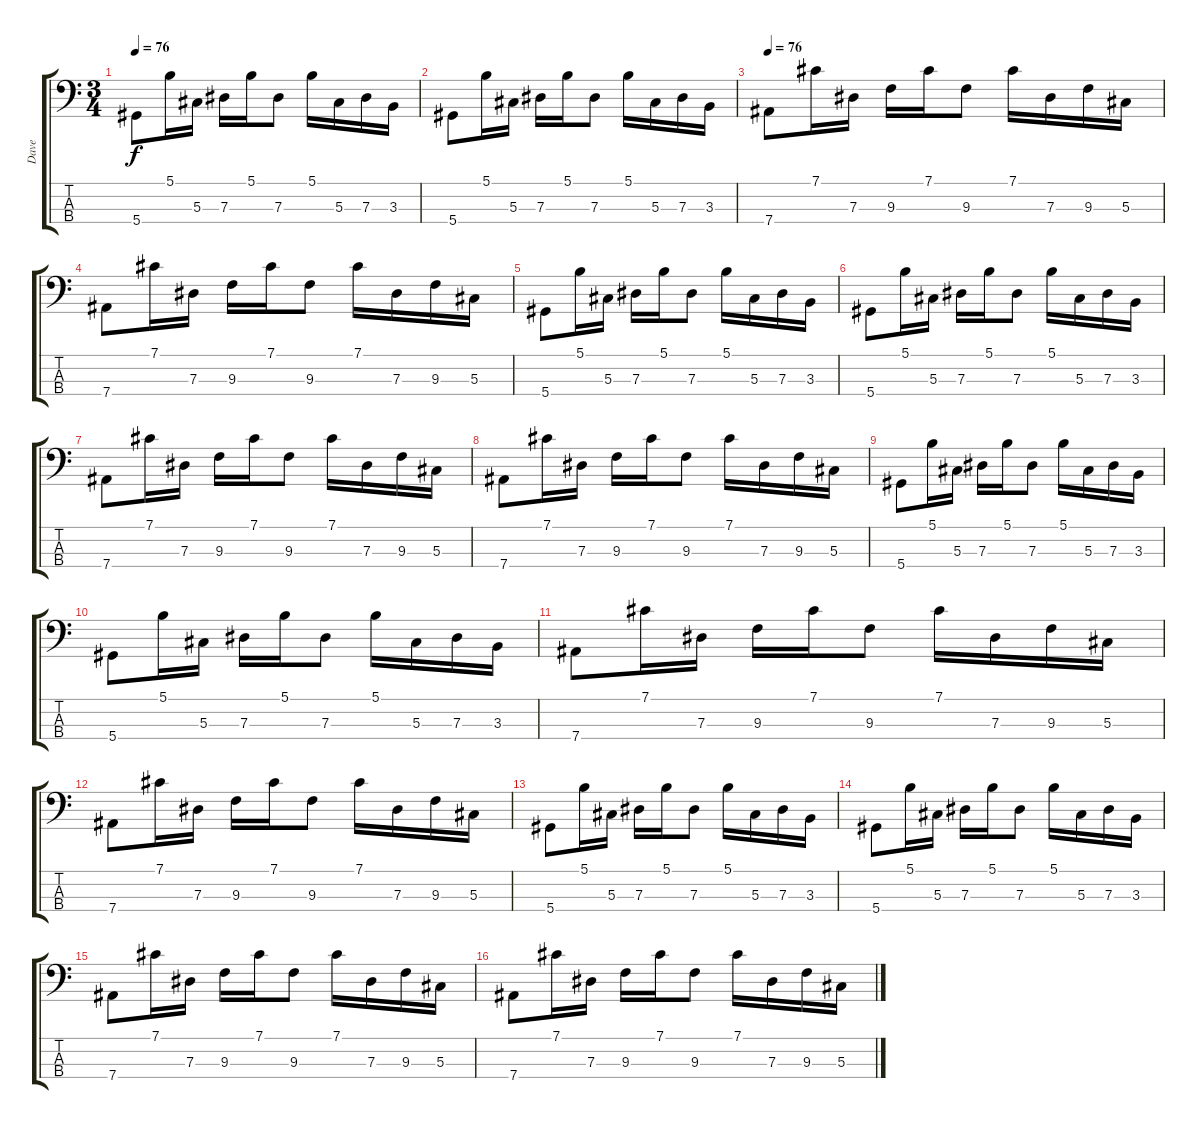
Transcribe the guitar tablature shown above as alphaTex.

\track ("Dave" "Dave") {instrument electricbassfinger}
\staff {score tabs}
\tuning (Gb2 Db2 Ab1 Eb1) {hide}
\ts (3 4)
\tempo 76
\clef f4
\ks c
5.4.8{dy f} 5.1.16 5.3.16 7.3.16 5.1.16 7.3.8 5.1.16 5.3.16 7.3.16 3.3.16 |
5.4.8 5.1.16 5.3.16 7.3.16 5.1.16 7.3.8 5.1.16 5.3.16 7.3.16 3.3.16 |
\tempo 76
7.4.8 7.1.16 7.3.16 9.3.16 7.1.16 9.3.8 7.1.16 7.3.16 9.3.16 5.3.16 |
7.4.8 7.1.16 7.3.16 9.3.16 7.1.16 9.3.8 7.1.16 7.3.16 9.3.16 5.3.16 |
5.4.8 5.1.16 5.3.16 7.3.16 5.1.16 7.3.8 5.1.16 5.3.16 7.3.16 3.3.16 |
5.4.8 5.1.16 5.3.16 7.3.16 5.1.16 7.3.8 5.1.16 5.3.16 7.3.16 3.3.16 |
7.4.8 7.1.16 7.3.16 9.3.16 7.1.16 9.3.8 7.1.16 7.3.16 9.3.16 5.3.16 |
7.4.8 7.1.16 7.3.16 9.3.16 7.1.16 9.3.8 7.1.16 7.3.16 9.3.16 5.3.16 |
5.4.8 5.1.16 5.3.16 7.3.16 5.1.16 7.3.8 5.1.16 5.3.16 7.3.16 3.3.16 |
5.4.8 5.1.16 5.3.16 7.3.16 5.1.16 7.3.8 5.1.16 5.3.16 7.3.16 3.3.16 |
7.4.8 7.1.16 7.3.16 9.3.16 7.1.16 9.3.8 7.1.16 7.3.16 9.3.16 5.3.16 |
7.4.8 7.1.16 7.3.16 9.3.16 7.1.16 9.3.8 7.1.16 7.3.16 9.3.16 5.3.16 |
5.4.8 5.1.16 5.3.16 7.3.16 5.1.16 7.3.8 5.1.16 5.3.16 7.3.16 3.3.16 |
5.4.8 5.1.16 5.3.16 7.3.16 5.1.16 7.3.8 5.1.16 5.3.16 7.3.16 3.3.16 |
7.4.8 7.1.16 7.3.16 9.3.16 7.1.16 9.3.8 7.1.16 7.3.16 9.3.16 5.3.16 |
7.4.8 7.1.16 7.3.16 9.3.16 7.1.16 9.3.8 7.1.16 7.3.16 9.3.16 5.3.16
